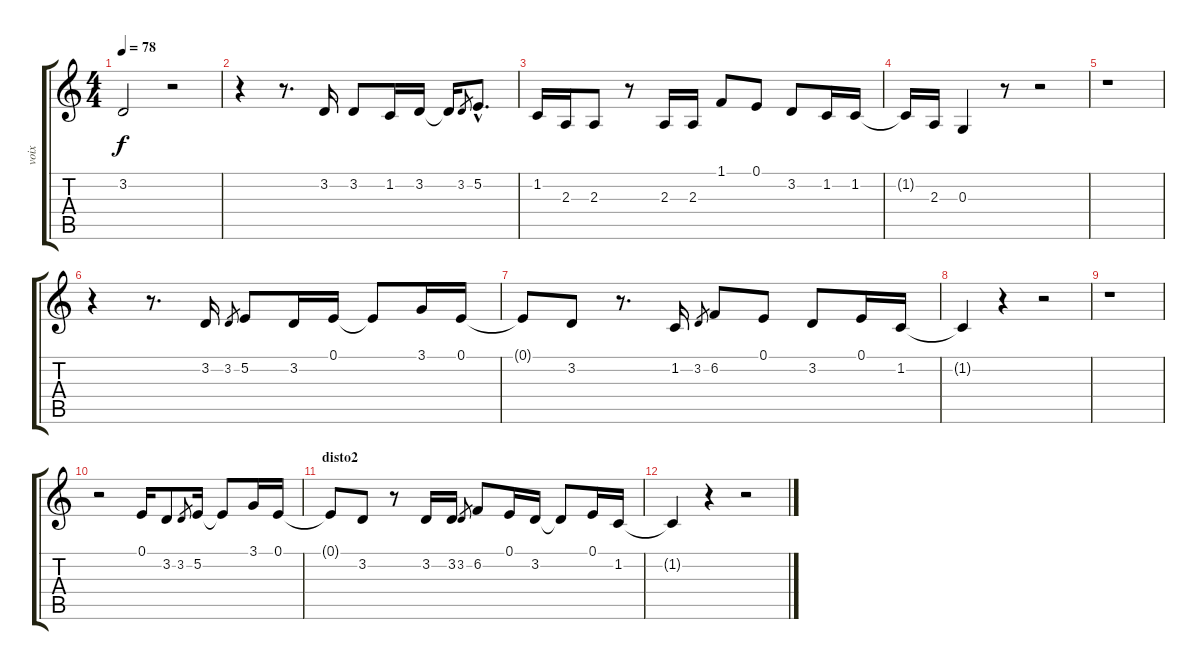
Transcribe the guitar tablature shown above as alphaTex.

\track ("voix" "voix") {instrument lead2sawtooth}
\staff {score tabs}
\tuning (E4 B3 G3 D3 A2 E2) {hide}
\ts (4 4)
\tempo 78
\clef g2
\ks c
3.2{t}.2{dy f volume 6} r.2 |
r.4{volume 14} r.8{d} 3.2.16 3.2.8 1.2.16 3.2.16 3.2{t}.16 3.2.8{gr} 5.2{hac}.8{d} |
1.2.16 2.3.16 2.3.8 r.8 2.3.16 2.3.16 1.1.8 0.1.8 3.2.8 1.2.16 1.2.16 |
1.2{t}.16 2.3.16 0.3.4 r.8 r.2 |
r.1 |
r.4 r.8{d} 3.2.16 3.2.8{gr} 5.2.8 3.2.16 0.1.16 0.1{t}.8 3.1.16 0.1.16 |
0.1{t}.8 3.2.8 r.8{d} 1.2.16 3.2.8{gr} 6.2.8 0.1.8 3.2.8 0.1.16 1.2.16 |
1.2{t}.4 r.4 r.2 |
r.1 |
r.2 0.1.16 3.2.8 3.2.8{gr} 5.2.16 5.2{t}.8 3.1.16 0.1.16 |
\section ("" "disto2")
0.1{t}.8 3.2.8 r.8 3.2.16 3.2.16 3.2.8{gr} 6.2.8 0.1.16 3.2.16 3.2{t}.8 0.1.16 1.2.16 |
1.2{t}.4 r.4 r.2
